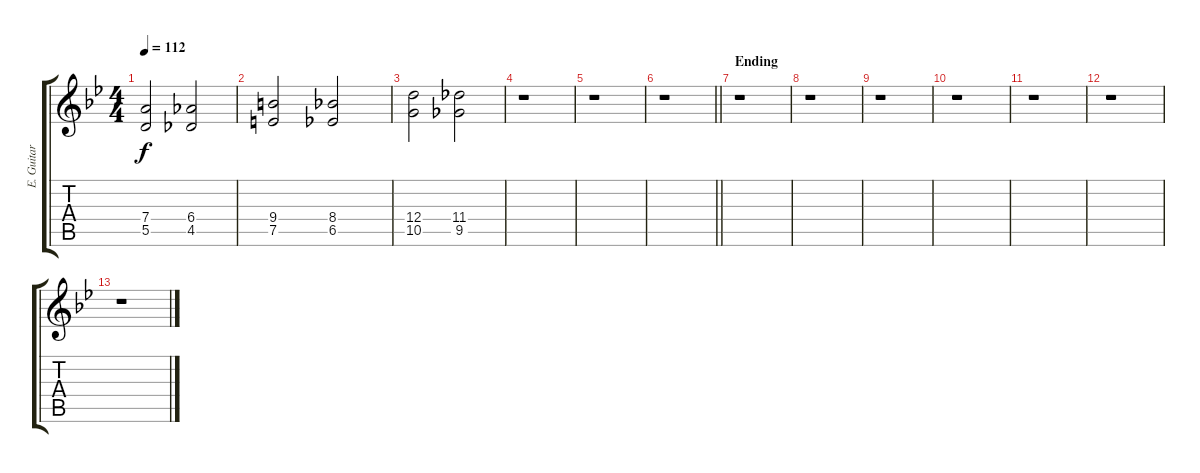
\track ("E. Guitar III" "E. Guitar ") {instrument overdrivenguitar}
\staff {score tabs}
\tuning (E4 B3 G3 D3 A2 E2) {hide}
\ts (4 4)
\tempo 112
\clef g2
\ks bb
(7.4 5.5).2{dy f} (6.4 4.5).2 |
(9.4 7.5).2 (8.4 6.5).2 |
(12.4 10.5).2 (11.4 9.5).2 |
r.1 |
r.1 |
\barLineRight lightlight
r.1 |
\section ("" "Ending")
r.1 |
r.1 |
r.1 |
r.1 |
r.1 |
r.1 |
r.1
